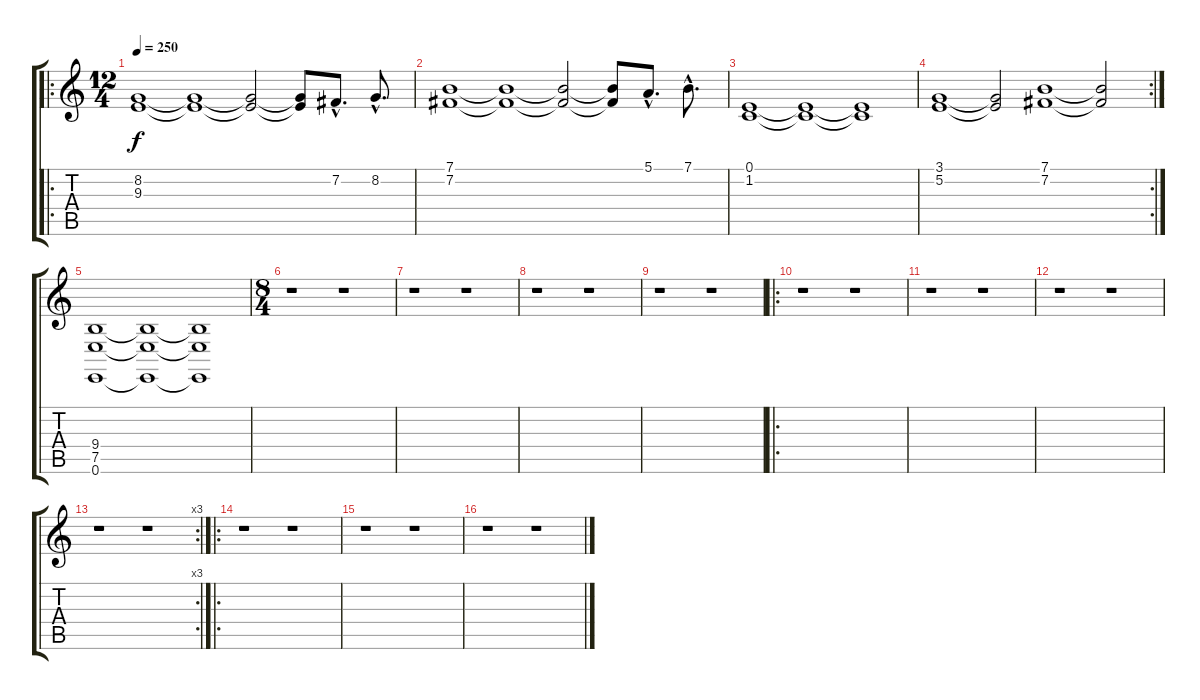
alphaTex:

\track "" {instrument pad6metallic}
\staff {score tabs}
\tuning (E4 B3 G3 D3 A2 E2) {hide}
\ro
\ts (12 4)
\tempo 250
\clef g2
\ks c
(8.2 9.3).1{dy f instrument pad6metallic} (8.2{t} 9.3{t}).1 (8.2{t} 9.3{t}).2 (8.2{t} 9.3{t}).8 7.2{hac}.8{d} 8.2{hac}.8{d} |
(7.1 7.2).1 (7.1{t} 7.2{t}).1 (7.1{t} 7.2{t}).2 (7.1{t} 7.2{t}).8 5.1{hac}.8{d} 7.1{hac}.8{d} |
(0.1 1.2).1 (0.1{t} 1.2{t}).1 (0.1{t} 1.2{t}).1 |
\rc 2
(3.1 5.2).1 (3.1{t} 5.2{t}).2 (7.1 7.2).1 (7.1{t} 7.2{t}).2 |
(9.4 7.5 0.6).1 (9.4{t} 7.5{t} 0.6{t}).1 (9.4{t} 7.5{t} 0.6{t}).1 |
\ts (8 4)
r.1 r.1 |
r.1 r.1 |
r.1 r.1 |
r.1 r.1 |
\ro
r.1 r.1 |
r.1 r.1 |
r.1 r.1 |
\rc 3
r.1 r.1 |
\ro
r.1 r.1 |
r.1 r.1 |
r.1 r.1
